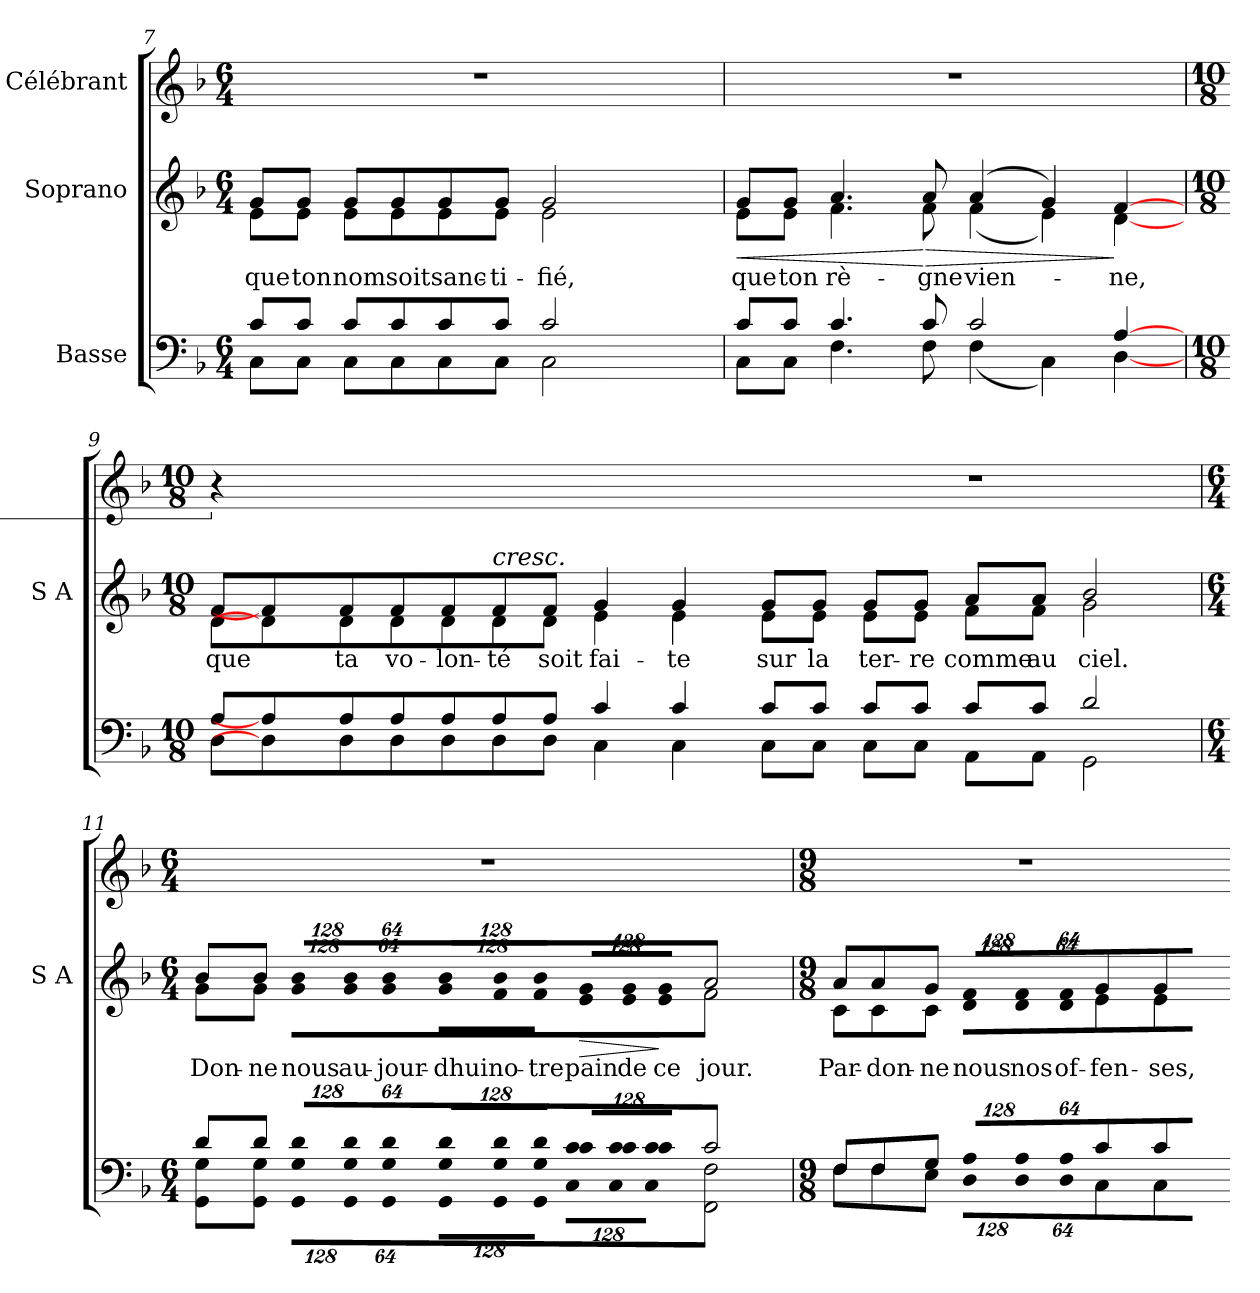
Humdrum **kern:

**kern	**kern	**text	**dynam	**kern
*part3	*part2	*part2	*part2	*part1
*staff3	*staff2	*staff2	*staff2	*staff1
*I"Basse	*I"Soprano	*	*	*I"Célébrant
*	*I'S  A	*	*	*
*clefF4	*clefG2	*	*	*clefG2
*k[b-]	*k[b-]	*	*	*k[b-]
*F:	*F:	*	*	*F:
*M6/4	*M6/4	*	*	*M6/4
=7	=7	=7	=7	=7
*^	*	*	*	*
!	!	!	!LO:LY:b:color=#000000	!	!LO:N:vis=1
*	*	*^	*	*	*
8ci/L	8Ci\L	8gi/L	8ei\L	que	.	1.r
!	!	!	!	!LO:LY:b:color=#000000	!	!
8ci/J	8Ci\J	8gi/J	8ei\J	ton	.	.
!	!	!	!	!LO:LY:b:color=#000000	!	!
8ci/L	8Ci\L	8gi/L	8ei\L	nom	.	.
!	!	!	!	!LO:LY:b:color=#000000	!	!
8ci/	8Ci\	8gi/	8ei\	soit	.	.
!	!	!	!	!LO:LY:b:color=#000000	!	!
8ci/	8Ci\	8gi/	8ei\	sanc-	.	.
!	!	!	!	!LO:LY:b:color=#000000	!	!
8ci/J	8Ci\J	8gi/J	8ei\J	-ti-	.	.
!	!	!	!	!LO:LY:b:color=#000000	!	!
2ci/	2Ci\	2gi/	2ei\	-fié,	.	.
4ryy	4ryy	4ryy	4ryy	.	.	.
=8'	=8'	=8'	=8'	=8'	=8'	=8'
!	!	!	!	!LO:LY:b:color=#000000	!LO:HP:b	!
!	!	!	!	!	!LO:HP:n=1:b	!LO:N:vis=1
8ci/L	8Ci\L	8gi/L	8ei\L	que	< <	1.r
!	!	!	!	!LO:LY:b:color=#000000	!	!
8ci/J	8Ci\J	8gi/J	8ei\J	ton	.	.
!	!	!	!	!LO:LY:b:color=#000000	!	!
4.ci/	4.Fi\	4.ai/	4.fi\	rè-	.	.
!	!	!	!	!LO:LY:b:color=#000000	!LO:HP:n=1:b	!
!	!	!	!	!	!LO:HP:n=1:b	!
8ci/	8Fi\	8ai/	8fi\	-gne	[ > [ >	.
!	!	!	!	!LO:LY:b:color=#000000	!	!
2ci/	(4Fi\	(4ai/	(4fi\	vien-	.	.
.	4Ci\)	4gi/)	4ei\)	.	.	.
!	!	!	!	!LO:LY:b:color=#000000	!	!
[4Ai/	[4Di\	[4fi/	[4di\	-ne,	] ]	.
!!LO:LB:g=z
=9'	=9'	=9'	=9'	=9'	=9'	=9'
*M10/8	*	*M10/8	*	*	*	*M10/8
!	!	!	!	!LO:LY:b:color=#000000	!	!LO:N:vis=1
8Ai/L	8Di\L	8fi/L	8di\L	que	.	4%5r
4Ai/]	4Di\]	4fi/]	4di\]	.	.	.
!	!	!	!	!LO:LY:b:color=#000000	!	!
8Ai/	8Di\	8fi/	8di\	ta	.	.
!	!	!	!	!LO:LY:b:color=#000000	!	!
8Ai/	8Di\	8fi/	8di\	vo-	.	.
!	!	!	!	!LO:LY:b:color=#000000	!	!
8Ai/	8Di\	8fi/	8di\	-lon-	.	.
!	!	!LO:TX:a:i:t=cresc.	!	!	!	!
!	!	!	!	!LO:LY:b:color=#000000	!	!
8Ai/	8Di\	8fi/	8di\	-té	.	.
!	!	!	!	!LO:LY:b:color=#000000	!	!
8Ai/J	8Di\J	8fi/J	8di\J	soit	.	.
!	!	!	!	!LO:LY:b:color=#000000	!	!
4ci/	4Ci\	4gi/	4ei\	fai-	.	.
!	!	!	!	!LO:LY:b:color=#000000	!	!
4ci/	4Ci\	4gi/	4ei\	-te	.	4ryy
=10-	=10-	=10-	=10-	=10-	=10-	=10-
!	!	!	!	!LO:LY:b:color=#000000	!	!LO:N:vis=1
8ci/L	8Ci\L	8gi/L	8ei\L	sur	.	4%5r
!	!	!	!	!LO:LY:b:color=#000000	!	!
8ci/J	8Ci\J	8gi/J	8ei\J	la	.	.
!	!	!	!	!LO:LY:b:color=#000000	!	!
8ci/L	8Ci\L	8gi/L	8ei\L	ter-	.	.
!	!	!	!	!LO:LY:b:color=#000000	!	!
8ci/J	8Ci\J	8gi/J	8ei\J	-re	.	.
!	!	!	!	!LO:LY:b:color=#000000	!	!
8ci/L	8AAi\L	8ai/L	8fi\L	comme	.	.
!	!	!	!	!LO:LY:b:color=#000000	!	!
8ci/J	8AAi\J	8ai/J	8fi\J	au	.	.
!	!	!	!	!LO:LY:b:color=#000000	!	!
2di/	2GGi\	2b-i/	2gi\	ciel.	.	.
!!LO:LB:g=z
=11'	=11'	=11'	=11'	=11'	=11'	=11'
*M6/4	*	*M6/4	*	*	*	*M6/4
!	!	!	!	!LO:LY:b:color=#000000	!	!LO:N:vis=1
8di/L	8GGi\ 8GiL	8b-i/L	8gi\L	Don-	.	1.r
!	!	!	!	!LO:LY:b:color=#000000	!	!
8di/J	8GGi\ 8GiJ	8b-i/J	8gi\J	-ne	.	.
*Xbrackettup	*	*	*	*	*	*
!LO:N:vis=8	!LO:N:vis=8	!	!	!	!	!
*	*	*Xbrackettup	*	*	*	*
!	!	!LO:N:vis=8	!	!	!	!
!	!	!	!LO:N:vis=8	!LO:LY:b:color=#000000	!	!
1024%85di/L	1024%85GGi\ 1024%85GiL	1024%85b-i/L	1024%85gi\L	nous	.	.
!LO:N:vis=8	!LO:N:vis=8	!LO:N:vis=8	!	!	!	!
!	!	!	!LO:N:vis=8	!LO:LY:b:color=#000000	!	!
1024%85di/	1024%85GGi\ 1024%85Gi	1024%85b-i/	1024%85gi\	au-	.	.
!LO:N:vis=8	!LO:N:vis=8	!LO:N:vis=8	!	!	!	!
!	!	!	!LO:N:vis=8	!LO:LY:b:color=#000000	!	!
512%43di/J	512%43GGi\ 512%43GiJ	512%43b-i/J	512%43gi\J	-jour-	.	.
!LO:N:vis=8	!LO:N:vis=8	!LO:N:vis=8	!	!	!	!
!	!	!	!LO:N:vis=8	!LO:LY:b:color=#000000	!	!
1024%85di/L	1024%85GGi\ 1024%85GiL	1024%85b-i/L	1024%85gi\L	-dhui	.	.
!LO:N:vis=8	!LO:N:vis=8	!LO:N:vis=8	!	!	!	!
!	!	!	!LO:N:vis=8	!LO:LY:b:color=#000000	!	!
1024%85di/	1024%85GGi\ 1024%85Gi	1024%85b-i/	1024%85fi\	no-	.	.
!LO:N:vis=8	!LO:N:vis=8	!LO:N:vis=8	!	!	!	!
!	!	!	!LO:N:vis=8	!LO:LY:b:color=#000000	!	!
512%43di/J	512%43GGi\ 512%43GiJ	512%43b-i/J	512%43fi\J	-tre	.	.
!LO:N:vis=8	!LO:N:vis=8	!LO:N:vis=8	!	!	!	!
!	!	!	!LO:N:vis=8	!LO:LY:b:color=#000000	!	!
1024%85ci/L	1024%85Ci\ 1024%85ciL	1024%85gi/L	1024%85ei\L	pain	.	.
!LO:N:vis=8	!LO:N:vis=8	!LO:N:vis=8	!	!	!	!
!	!	!	!LO:N:vis=8	!LO:LY:b:color=#000000	!LO:HP:b	!
1024%85ci/	1024%85Ci\ 1024%85ci	1024%85gi/	1024%85ei\	de	>	.
!LO:N:vis=8	!LO:N:vis=8	!LO:N:vis=8	!	!	!	!
!	!	!	!LO:N:vis=8	!LO:LY:b:color=#000000	!	!
512%43ci/J	512%43Ci\ 512%43ciJ	512%43gi/J	512%43ei\J	ce	.	.
!	!	!	!	!LO:LY:b:color=#000000	!	!
2ci/	2FFi\ 2Fi	2ai/	2fi\	jour.	]	.
=12'	=12'	=12'	=12'	=12'	=12'	=12'
*M9/8	*	*M9/8	*	*	*	*M9/8
!	!	!	!	!LO:LY:b:color=#000000	!	!LO:N:vis=1
8Fi/L	8Fi\L	8ai/L	8ci\L	Par-	.	8%9r
!	!	!	!	!LO:LY:b:color=#000000	!	!
8Fi/	8Fi\	8ai/	8ci\	-don-	.	.
!	!	!	!	!LO:LY:b:color=#000000	!	!
8Gi/J	8Ei\J	8gi/J	8ci\J	-ne	.	.
!LO:N:vis=8	!LO:N:vis=8	!LO:N:vis=8	!	!	!	!
!	!	!	!LO:N:vis=8	!LO:LY:b:color=#000000	!	!
1024%85Ai/L	1024%85Di\L	1024%85fi/L	1024%85di\L	nous	.	.
!LO:N:vis=8	!LO:N:vis=8	!LO:N:vis=8	!	!	!	!
!	!	!	!LO:N:vis=8	!LO:LY:b:color=#000000	!	!
1024%85Ai/	1024%85Di\	1024%85fi/	1024%85di\	nos	.	.
!LO:N:vis=8	!LO:N:vis=8	!LO:N:vis=8	!	!	!	!
!	!	!	!LO:N:vis=8	!LO:LY:b:color=#000000	!	!
512%43Ai/J	512%43Di\J	512%43fi/J	512%43di\J	of-	.	.
!	!	!	!	!LO:LY:b:color=#000000	!	!
4ci/	4Ci\	4gi/	4ei\	-fen-	.	.
!	!	!	!	!LO:LY:b:color=#000000	!	!
8ci/	8Ci\	8gi/	8ei\	-ses,	.	.
8ryy	8ryy	8ryy	8ryy	.	.	.
*v	*v	*	*	*	*	*
*	*v	*v	*	*	*
=-	=-	=-	=-	=-
*-	*-	*-	*-	*-
